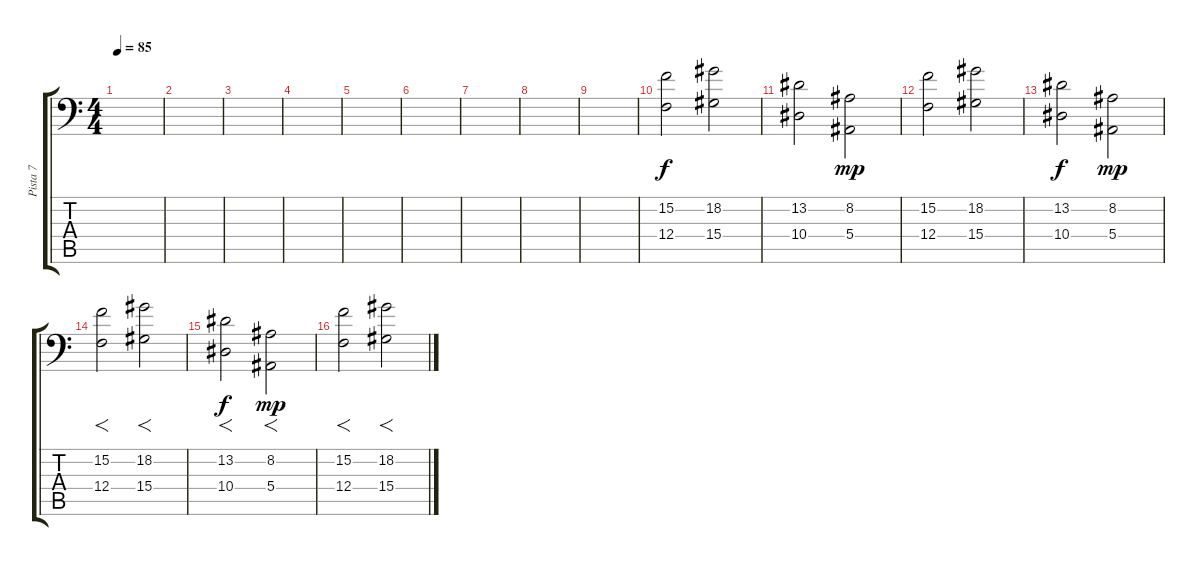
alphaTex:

\track ("Pista 7" "Pista 7") {instrument synthstrings1}
\staff {score tabs}
\tuning (G3 D3 Bb2 F2 C2 F1) {hide}
\ts (4 4)
\tempo 85
\clef f4
\ks c
|
|
|
|
|
|
|
|
|
(15.2 12.4).2 (18.2 15.4).2 |
(13.2 10.4).2{dy f} (8.2 5.4).2{dy mp} |
(15.2 12.4).2 (18.2 15.4).2 |
(13.2 10.4).2{dy f} (8.2 5.4).2{dy mp} |
(15.2 12.4).2{f} (18.2 15.4).2{f} |
(13.2 10.4).2{f dy f} (8.2 5.4).2{f dy mp} |
(15.2 12.4).2{f} (18.2 15.4).2{f}
